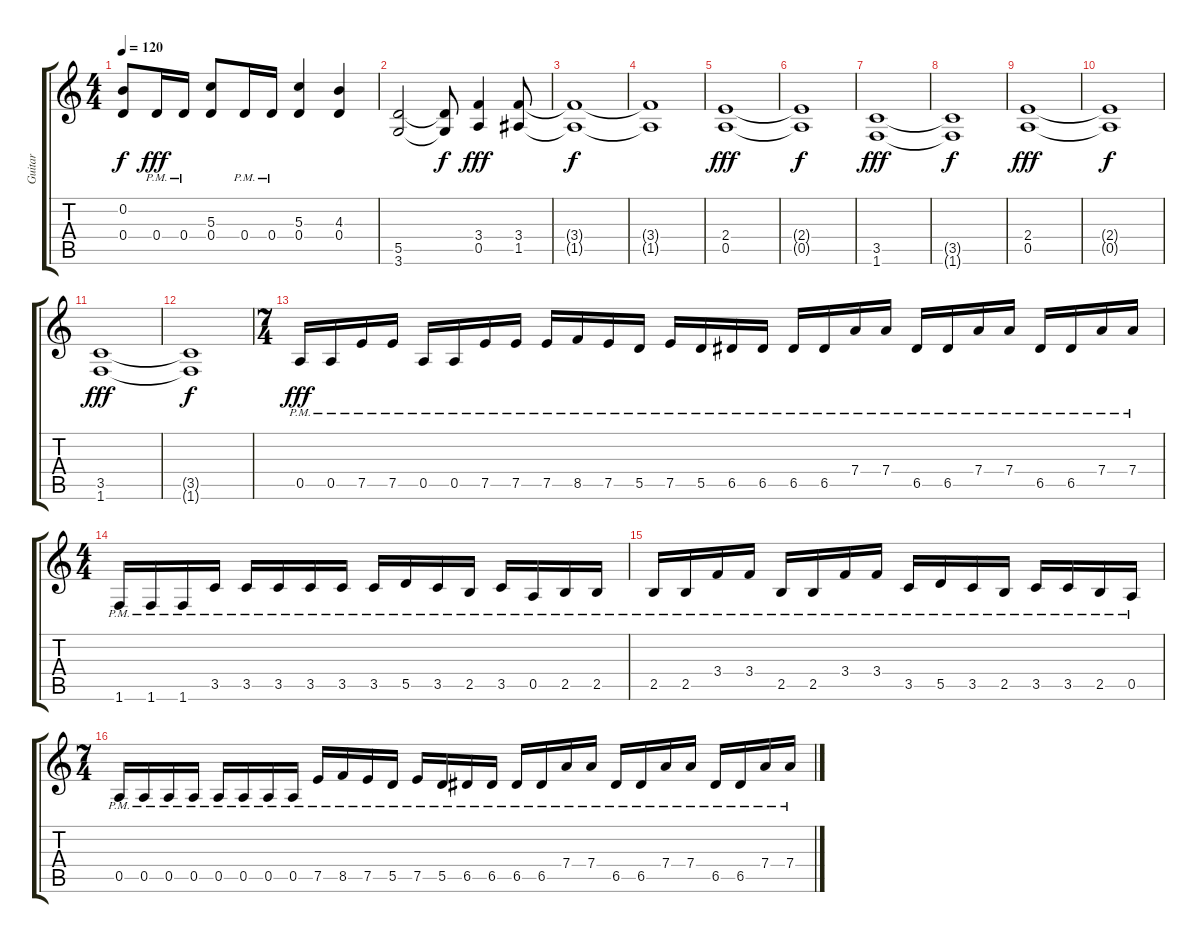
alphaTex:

\track ("Guitar" "Guitar") {instrument distortionguitar}
\staff {score tabs}
\tuning (E4 B3 G3 D3 A2 E2) {hide}
\ts (4 4)
\tempo 120
\clef g2
\ks c
(0.2 0.4{t}).8{dy f} 0.4{pm}.16{dy fff} 0.4{pm}.16 (5.3 0.4).8 0.4{pm}.16 0.4{pm}.16 (5.3 0.4).4 (4.3 0.4).4 |
(5.5 3.6).2 (5.5{t} 3.6{t}).8{dy f} (3.4 0.5).4{dy fff} (3.4 1.5).8 |
(3.4{t} 1.5{t}).1{dy f} |
(3.4{t} 1.5{t}).1 |
(2.4 0.5).1{dy fff} |
(2.4{t} 0.5{t}).1{dy f} |
(3.5 1.6).1{dy fff} |
(3.5{t} 1.6{t}).1{dy f} |
(2.4 0.5).1{dy fff} |
(2.4{t} 0.5{t}).1{dy f} |
(3.5 1.6).1{dy fff} |
(3.5{t} 1.6{t}).1{dy f} |
\ts (7 4)
0.5{pm}.16{dy fff} 0.5{pm}.16 7.5{pm}.16 7.5{pm}.16 0.5{pm}.16 0.5{pm}.16 7.5{pm}.16 7.5{pm}.16 7.5{pm}.16 8.5{pm}.16 7.5{pm}.16 5.5{pm}.16 7.5{pm}.16 5.5{pm}.16 6.5{pm}.16 6.5{pm}.16 6.5{pm}.16 6.5{pm}.16 7.4{pm}.16 7.4{pm}.16 6.5{pm}.16 6.5{pm}.16 7.4{pm}.16 7.4{pm}.16 6.5{pm}.16 6.5{pm}.16 7.4{pm}.16 7.4{pm}.16 |
\ts (4 4)
1.6{pm}.16 1.6{pm}.16 1.6{pm}.16 3.5{pm}.16 3.5{pm}.16 3.5{pm}.16 3.5{pm}.16 3.5{pm}.16 3.5{pm}.16 5.5{pm}.16 3.5{pm}.16 2.5{pm}.16 3.5{pm}.16 0.5{pm}.16 2.5{pm}.16 2.5{pm}.16 |
2.5{pm}.16 2.5{pm}.16 3.4{pm}.16 3.4{pm}.16 2.5{pm}.16 2.5{pm}.16 3.4{pm}.16 3.4{pm}.16 3.5{pm}.16 5.5{pm}.16 3.5{pm}.16 2.5{pm}.16 3.5{pm}.16 3.5{pm}.16 2.5{pm}.16 0.5{pm}.16 |
\ts (7 4)
0.5{pm}.16 0.5{pm}.16 0.5{pm}.16 0.5{pm}.16 0.5{pm}.16 0.5{pm}.16 0.5{pm}.16 0.5{pm}.16 7.5{pm}.16 8.5{pm}.16 7.5{pm}.16 5.5{pm}.16 7.5{pm}.16 5.5{pm}.16 6.5{pm}.16 6.5{pm}.16 6.5{pm}.16 6.5{pm}.16 7.4{pm}.16 7.4{pm}.16 6.5{pm}.16 6.5{pm}.16 7.4{pm}.16 7.4{pm}.16 6.5{pm}.16 6.5{pm}.16 7.4{pm}.16 7.4{pm}.16
